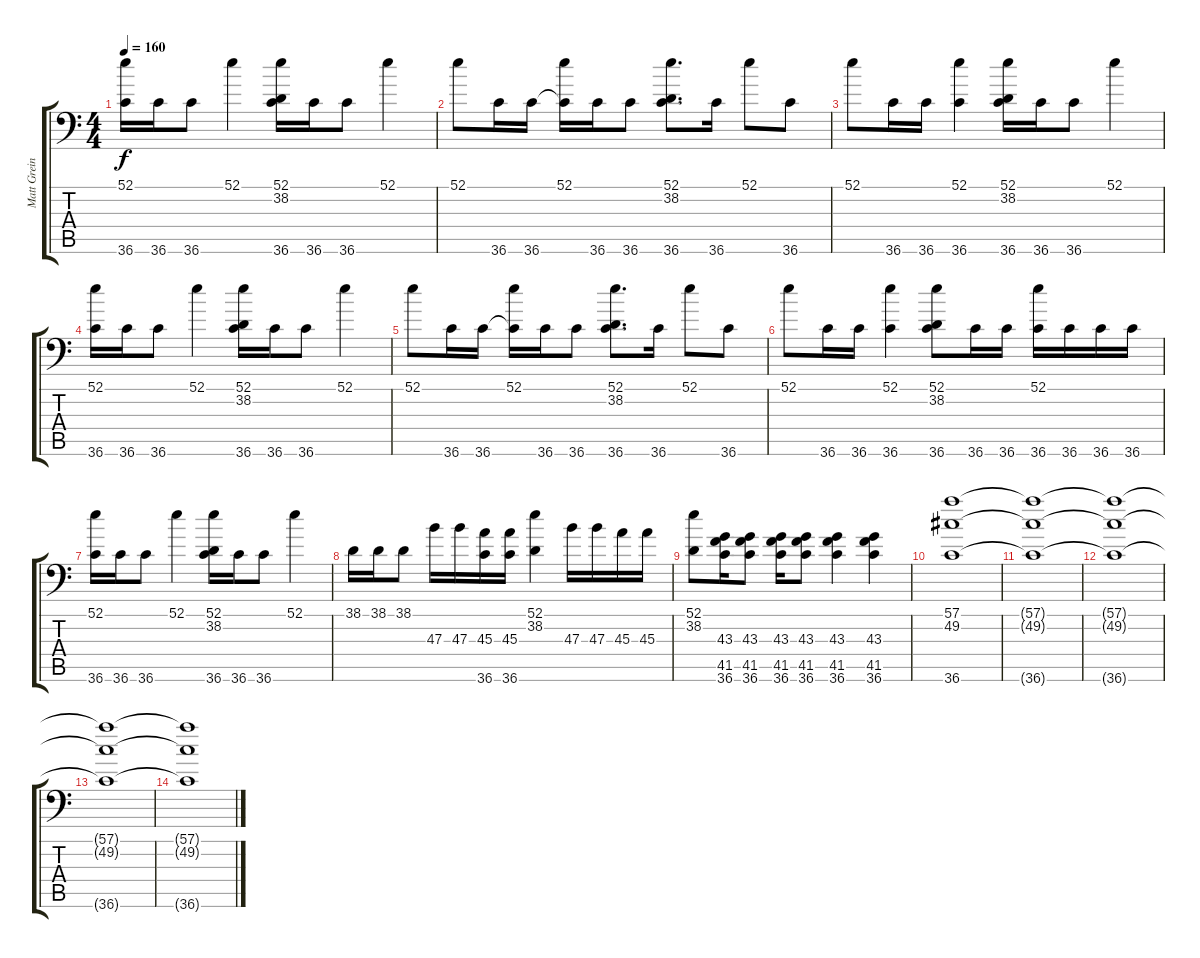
\track ("Matt Greiner (Drum)" "Matt Grein") {instrument acousticgrandpiano}
\staff {score tabs}
\tuning (C-1 C-1 C-1 C-1 C-1 C-1) {hide}
\ts (4 4)
\tempo 160
\clef f4
\ks c
(52.1 36.6).16{dy f} 36.6.16 36.6.8 52.1.4 (52.1 38.2 36.6).16 36.6.16 36.6.8 52.1.4 |
52.1.8 36.6.16 36.6.16 (52.1 36.6{t}).16 36.6.16 36.6.8 (52.1 38.2 36.6).8{d} 36.6.16 52.1.8 36.6.8 |
52.1.8 36.6.16 36.6.16 (52.1 36.6).4 (52.1 38.2 36.6).16 36.6.16 36.6.8 52.1.4 |
(52.1 36.6).16 36.6.16 36.6.8 52.1.4 (52.1 38.2 36.6).16 36.6.16 36.6.8 52.1.4 |
52.1.8 36.6.16 36.6.16 (52.1 36.6{t}).16 36.6.16 36.6.8 (52.1 38.2 36.6).8{d} 36.6.16 52.1.8 36.6.8 |
52.1.8 36.6.16 36.6.16 (52.1 36.6).4 (52.1 38.2 36.6).8 36.6.16 36.6.16 (52.1 36.6).16 36.6.16 36.6.16 36.6.16 |
(52.1 36.6).16 36.6.16 36.6.8 52.1.4 (52.1 38.2 36.6).16 36.6.16 36.6.8 52.1.4 |
38.1.16 38.1.16 38.1.8 47.3.16 47.3.16 (45.3 36.6).16 (45.3 36.6).16 (52.1 38.2).4 47.3.16 47.3.16 45.3.16 45.3.16 |
(52.1 38.2).8 (43.3 41.5 36.6).16 (43.3 41.5 36.6).8 (43.3 41.5 36.6).16 (43.3 41.5 36.6).8 (43.3 41.5 36.6).4 (43.3 41.5 36.6).4 |
(57.1 49.2 36.6).1 |
(57.1{t} 49.2{t} 36.6{t}).1 |
(57.1{t} 49.2{t} 36.6{t}).1 |
(57.1{t} 49.2{t} 36.6{t}).1 |
(57.1{t} 49.2{t} 36.6{t}).1
